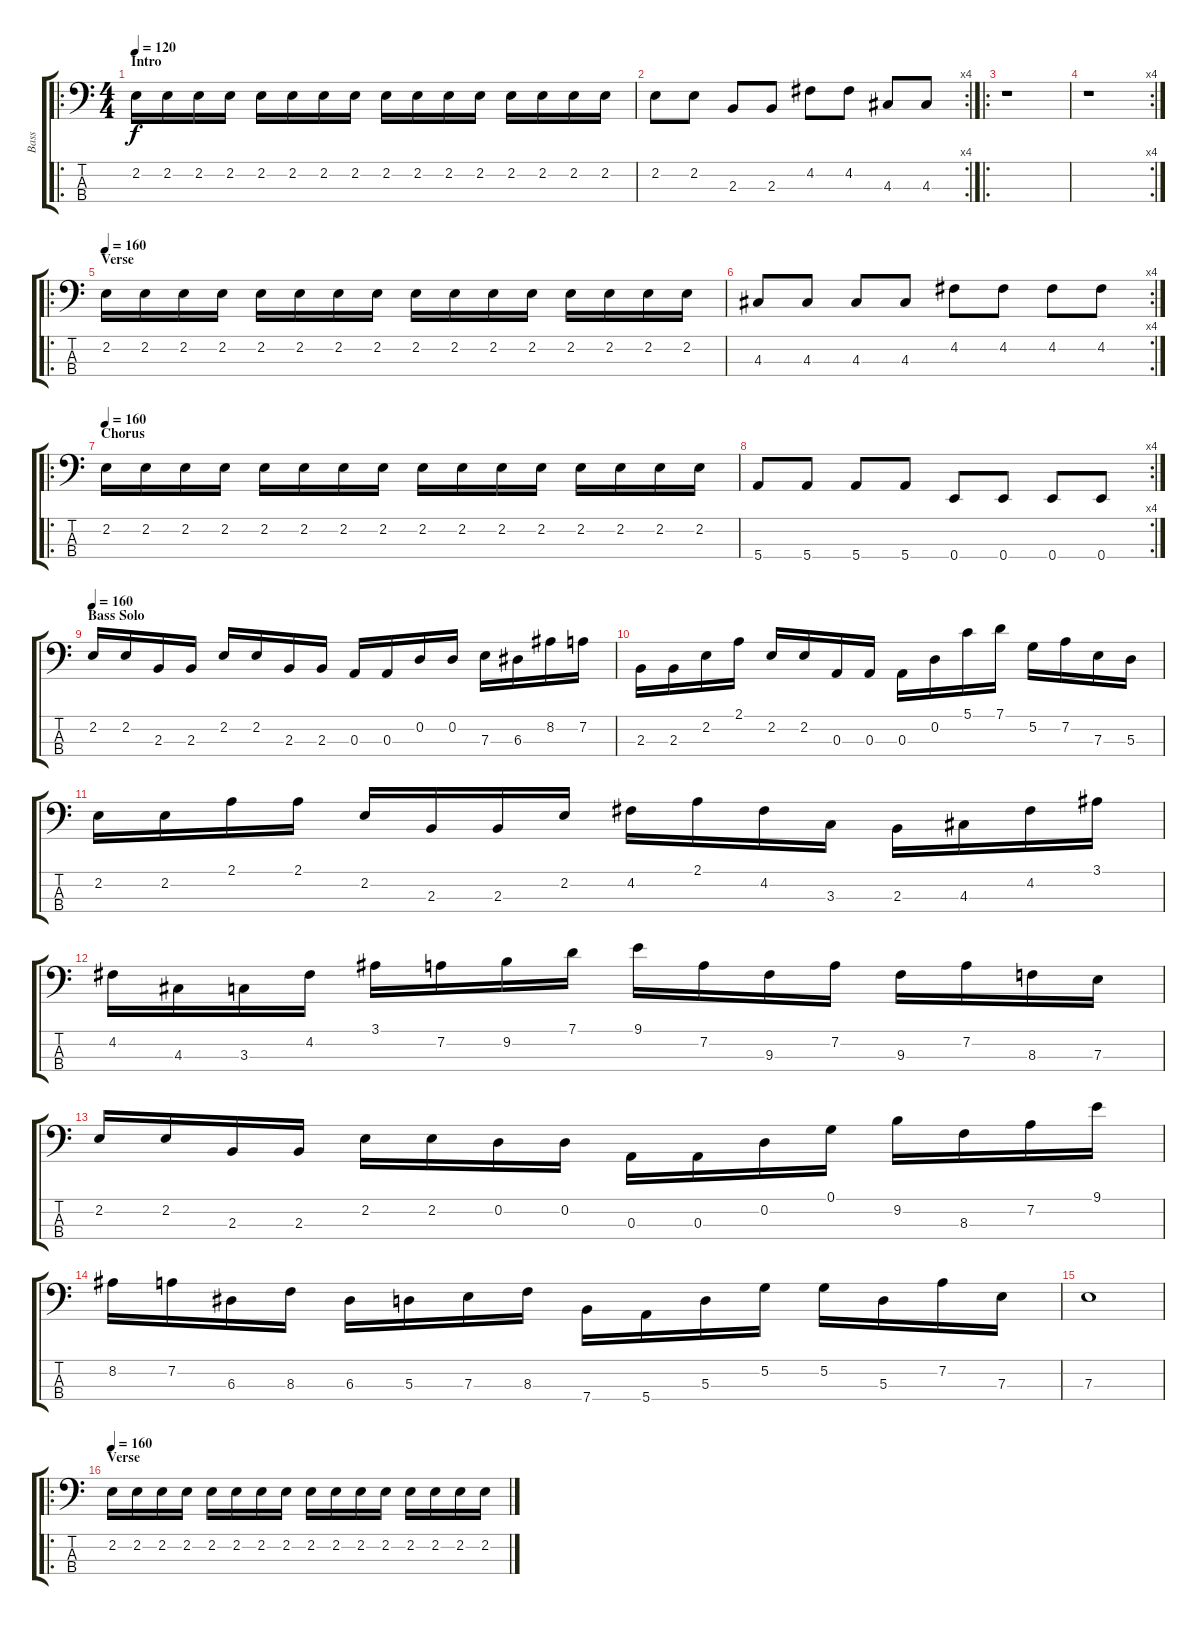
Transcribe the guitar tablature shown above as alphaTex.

\track ("Bass" "Bass") {instrument electricbasspick}
\staff {score tabs}
\tuning (G2 D2 A1 E1) {hide}
\ro
\ts (4 4)
\section ("" "Intro")
\tempo 120
\tempo 160
\tempo 120
\clef f4
\ks c
2.2.16{dy f instrument electricbasspick} 2.2.16 2.2.16 2.2.16 2.2.16 2.2.16 2.2.16 2.2.16 2.2.16 2.2.16 2.2.16 2.2.16 2.2.16 2.2.16 2.2.16 2.2.16 |
\rc 4
2.2.8 2.2.8 2.3.8 2.3.8 4.2.8 4.2.8 4.3.8 4.3.8 |
\ro
r.1 |
\rc 4
r.1 |
\ro
\section ("" "Verse")
\tempo 160
2.2.16 2.2.16 2.2.16 2.2.16 2.2.16 2.2.16 2.2.16 2.2.16 2.2.16 2.2.16 2.2.16 2.2.16 2.2.16 2.2.16 2.2.16 2.2.16 |
\rc 4
4.3.8 4.3.8 4.3.8 4.3.8 4.2.8 4.2.8 4.2.8 4.2.8 |
\ro
\section ("" "Chorus")
\tempo 160
2.2.16 2.2.16 2.2.16 2.2.16 2.2.16 2.2.16 2.2.16 2.2.16 2.2.16 2.2.16 2.2.16 2.2.16 2.2.16 2.2.16 2.2.16 2.2.16 |
\rc 4
5.4.8 5.4.8 5.4.8 5.4.8 0.4.8 0.4.8 0.4.8 0.4.8 |
\section ("" "Bass Solo")
\tempo 160
2.2.16 2.2.16 2.3.16 2.3.16 2.2.16 2.2.16 2.3.16 2.3.16 0.3.16 0.3.16 0.2.16 0.2.16 7.3.16 6.3.16 8.2.16 7.2.16 |
2.3.16 2.3.16 2.2.16 2.1.16 2.2.16 2.2.16 0.3.16 0.3.16 0.3.16 0.2.16 5.1.16 7.1.16 5.2.16 7.2.16 7.3.16 5.3.16 |
2.2.16 2.2.16 2.1.16 2.1.16 2.2.16 2.3.16 2.3.16 2.2.16 4.2.16 2.1.16 4.2.16 3.3.16 2.3.16 4.3.16 4.2.16 3.1.16 |
4.2.16 4.3.16 3.3.16 4.2.16 3.1.16 7.2.16 9.2.16 7.1.16 9.1.16 7.2.16 9.3.16 7.2.16 9.3.16 7.2.16 8.3.16 7.3.16 |
2.2.16 2.2.16 2.3.16 2.3.16 2.2.16 2.2.16 0.2.16 0.2.16 0.3.16 0.3.16 0.2.16 0.1.16 9.2.16 8.3.16 7.2.16 9.1.16 |
8.2.16 7.2.16 6.3.16 8.3.16 6.3.16 5.3.16 7.3.16 8.3.16 7.4.16 5.4.16 5.3.16 5.2.16 5.2.16 5.3.16 7.2.16 7.3.16 |
7.3.1 |
\ro
\section ("" "Verse")
\tempo 160
2.2.16 2.2.16 2.2.16 2.2.16 2.2.16 2.2.16 2.2.16 2.2.16 2.2.16 2.2.16 2.2.16 2.2.16 2.2.16 2.2.16 2.2.16 2.2.16
